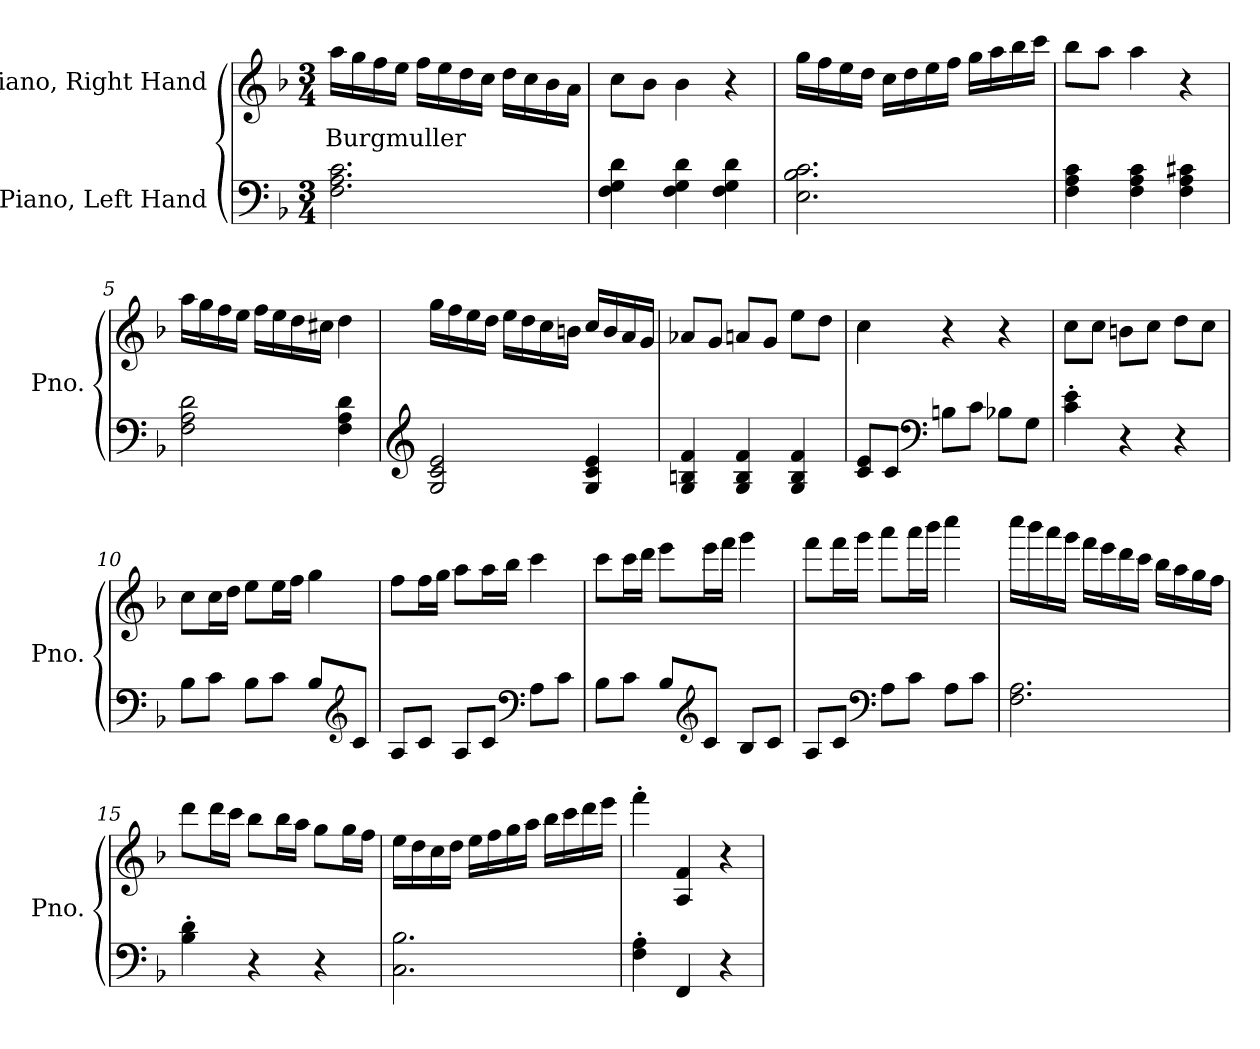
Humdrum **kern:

**kern	**kern	**text
*part2	*part1	*part1
*staff2	*staff1	*staff1
*I"Piano, Left Hand	*I"Piano, Right Hand	*
*I'Pno.	*I'Pno.	*
*clefF4	*clefG2	*
*k[b-]	*k[b-]	*
*M3/4	*M3/4	*
*MM100	*MM100	*
=1	=1	=1
!	!	!LO:LY:b
2.F\ 2.A\ 2.c\	16aa\LL	Burgmuller
.	16gg\	.
.	16ff\	.
.	16ee\JJ	.
.	16ff\LL	.
.	16ee\	.
.	16dd\	.
.	16cc\JJ	.
.	16dd\LL	.
.	16cc\	.
.	16b-\	.
.	16a\JJ	.
=2	=2	=2
4F\ 4G\ 4d\	8cc\L	.
.	8b-\J	.
4F\ 4G\ 4d\	4b-\	.
4F\ 4G\ 4d\	4r	.
=3	=3	=3
2.E\ 2.B-\ 2.c\	16gg\LL	.
.	16ff\	.
.	16ee\	.
.	16dd\JJ	.
.	16cc\LL	.
.	16dd\	.
.	16ee\	.
.	16ff\JJ	.
.	16gg\LL	.
.	16aa\	.
.	16bb-\	.
.	16ccc\JJ	.
!!LO:LB:g=z
=4	=4	=4
4F\ 4A\ 4c\	8bb-\L	.
.	8aa\J	.
4F\ 4A\ 4c\	4aa\	.
4F\ 4A\ 4c#X\	4r	.
=5	=5	=5
2F\ 2A\ 2d\	16aa\LL	.
.	16gg\	.
.	16ff\	.
.	16ee\JJ	.
.	16ff\LL	.
.	16ee\	.
.	16dd\	.
.	16cc#X\JJ	.
4F\ 4A\ 4d\	4dd\	.
=6	=6	=6
*clefG2	*	*
2G/ 2c/ 2e/	16gg\LL	.
.	16ff\	.
.	16ee\	.
.	16dd\JJ	.
.	16ee\LL	.
.	16dd\	.
.	16cc\	.
.	16bn\JJ	.
4G/ 4c/ 4e/	16cc/LL	.
.	16b/	.
.	16a/	.
.	16g/JJ	.
=7	=7	=7
4G/ 4Bn/ 4f/	8a-X/L	.
.	8g/J	.
4G/ 4B/ 4f/	8an/L	.
.	8g/J	.
4G/ 4B/ 4f/	8ee\L	.
.	8dd\J	.
!!LO:LB:g=z
=8	=8	=8
8c/ 8e/L	4cc\	.
8c/J	.	.
*clefF4	*	*
8Bn\L	4r	.
8c\J	.	.
8B-X\L	4r	.
8G\J	.	.
=9	=9	=9
4c\' 4e\'	8cc\L	.
.	8cc\J	.
4r	8bn\L	.
.	8cc\J	.
4r	8dd\L	.
.	8cc\J	.
=10	=10	=10
8B-\L	8cc\L	.
8c\J	16cc\L	.
.	16dd\JJ	.
8B-\L	8ee\L	.
8c\J	16ee\L	.
.	16ff\JJ	.
8B-/L	4gg\	.
*clefG2	*	*
8c/J	.	.
=11	=11	=11
8A/L	8ff\L	.
8c/J	16ff\L	.
.	16gg\JJ	.
8A/L	8aa\L	.
8c/J	16aa\L	.
.	16bb-\JJ	.
*clefF4	*	*
8A\L	4ccc\	.
8c\J	.	.
!!LO:LB:g=z
=12	=12	=12
8B-\L	8ccc\L	.
8c\J	16ccc\L	.
.	16ddd\JJ	.
8B-/L	8eee\L	.
*clefG2	*	*
8c/J	16eee\L	.
.	16fff\JJ	.
8B-/L	4ggg\	.
8c/J	.	.
=13	=13	=13
8A/L	8fff\L	.
8c/J	16fff\L	.
.	16ggg\JJ	.
*clefF4	*	*
8A\L	8aaa\L	.
8c\J	16aaa\L	.
.	16bbb-\JJ	.
8A\L	4cccc\	.
8c\J	.	.
=14	=14	=14
2.F\ 2.A\	16cccc\LL	.
.	16bbb-\	.
.	16aaa\	.
.	16ggg\JJ	.
.	16fff\LL	.
.	16eee\	.
.	16ddd\	.
.	16ccc\JJ	.
.	16bb-\LL	.
.	16aa\	.
.	16gg\	.
.	16ff\JJ	.
!!LO:LB:g=z
=15	=15	=15
4B-\' 4d\'	8ddd\L	.
.	16ddd\L	.
.	16ccc\JJ	.
4r	8bb-\L	.
.	16bb-\L	.
.	16aa\JJ	.
4r	8gg\L	.
.	16gg\L	.
.	16ff\JJ	.
=16	=16	=16
2.C\ 2.B-\	16ee\LL	.
.	16dd\	.
.	16cc\	.
.	16dd\JJ	.
.	16ee\LL	.
.	16ff\	.
.	16gg\	.
.	16aa\JJ	.
.	16bb-\LL	.
.	16ccc\	.
.	16ddd\	.
.	16eee\JJ	.
=17	=17	=17
4F\' 4A\'	4fff'\	.
4FF/	4A/ 4f/	.
4r	4r	.
=	=	=
*-	*-	*-
